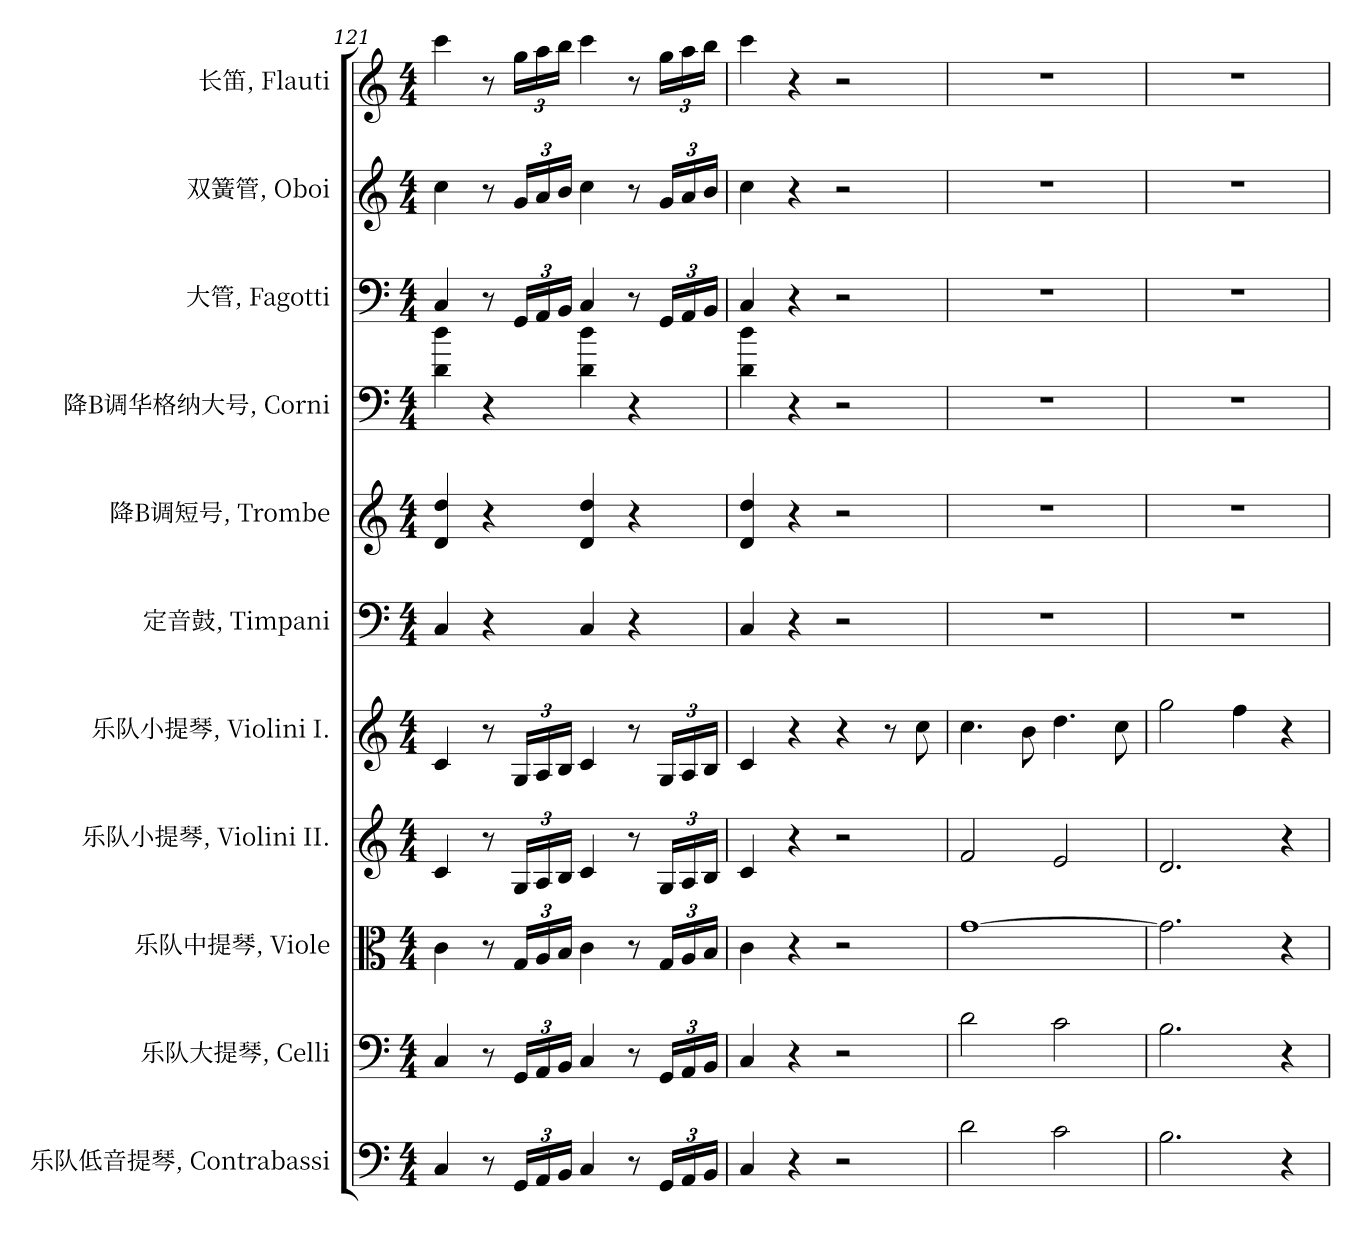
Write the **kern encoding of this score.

**kern	**kern	**kern	**kern	**kern	**kern	**kern	**kern	**kern	**kern	**kern
*part11	*part10	*part9	*part8	*part7	*part6	*part5	*part4	*part3	*part2	*part1
*staff11	*staff10	*staff9	*staff8	*staff7	*staff6	*staff5	*staff4	*staff3	*staff2	*staff1
*I"乐队低音提琴, Contrabassi	*I"乐队大提琴, Celli	*I"乐队中提琴, Viole	*I"乐队小提琴, Violini II.	*I"乐队小提琴, Violini I.	*I"定音鼓, Timpani	*I"降B调短号, Trombe	*I"降B调华格纳大号, Corni	*I"大管, Fagotti	*I"双簧管, Oboi	*I"长笛, Flauti
*I'Cbs.	*	*	*	*	*I'Timp.	*	*	*	*I'Ob.	*I'Fl.
!!LO:PB:g=z
*clefF4	*clefF4	*clefC3	*clefG2	*clefG2	*clefF4	*clefG2	*clefF4	*clefF4	*clefG2	*clefG2
*ITrd7c12	*	*	*	*	*	*ITrd1c2	*ITrd1c2	*	*	*
*k[]	*k[]	*k[]	*k[]	*k[]	*k[]	*k[b-e-]	*k[b-e-]	*k[]	*k[]	*k[]
*M4/4	*M4/4	*M4/4	*M4/4	*M4/4	*M4/4	*M4/4	*M4/4	*M4/4	*M4/4	*M4/4
=121	=121	=121	=121	=121	=121	=121	=121	=121	=121	=121
4CC/	4C/	4c\	4c/	4c/	4C/	4c/ 4cc/	4c\ 4cc\	4C/	4cc\	4ccc\
8r	8r	8r	8r	8r	4r	4r	4r	8r	8r	8r
*Xbrackettup	*Xbrackettup	*Xbrackettup	*Xbrackettup	*Xbrackettup	*	*	*	*Xbrackettup	*Xbrackettup	*Xbrackettup
24GGG/LL	24GG/LL	24G/LL	24G/LL	24G/LL	.	.	.	24GG/LL	24g/LL	24gg\LL
24AAA/	24AA/	24A/	24A/	24A/	.	.	.	24AA/	24a/	24aa\
24BBB/JJ	24BB/JJ	24B/JJ	24B/JJ	24B/JJ	.	.	.	24BB/JJ	24b/JJ	24bb\JJ
4CC/	4C/	4c\	4c/	4c/	4C/	4c/ 4cc/	4c\ 4cc\	4C/	4cc\	4ccc\
8r	8r	8r	8r	8r	4r	4r	4r	8r	8r	8r
24GGG/LL	24GG/LL	24G/LL	24G/LL	24G/LL	.	.	.	24GG/LL	24g/LL	24gg\LL
24AAA/	24AA/	24A/	24A/	24A/	.	.	.	24AA/	24a/	24aa\
24BBB/JJ	24BB/JJ	24B/JJ	24B/JJ	24B/JJ	.	.	.	24BB/JJ	24b/JJ	24bb\JJ
=122	=122	=122	=122	=122	=122	=122	=122	=122	=122	=122
4CC/	4C/	4c\	4c/	4c/	4C/	4c/ 4cc/	4c\ 4cc\	4C/	4cc\	4ccc\
4r	4r	4r	4r	4r	4r	4r	4r	4r	4r	4r
2r	2r	2r	2r	4r	2r	2r	2r	2r	2r	2r
.	.	.	.	8r	.	.	.	.	.	.
.	.	.	.	8cc\	.	.	.	.	.	.
=123	=123	=123	=123	=123	=123	=123	=123	=123	=123	=123
2D\	2d\	[1g	2f/	4.cc\	1r	1r	1r	1r	1r	1r
.	.	.	.	8b\	.	.	.	.	.	.
2C\	2c\	.	2e/	4.dd\	.	.	.	.	.	.
.	.	.	.	8cc\	.	.	.	.	.	.
=124	=124	=124	=124	=124	=124	=124	=124	=124	=124	=124
2.BB\	2.B\	2.g\]	2.d/	2gg\	1r	1r	1r	1r	1r	1r
.	.	.	.	4ff\	.	.	.	.	.	.
4r	4r	4r	4r	4r	.	.	.	.	.	.
=	=	=	=	=	=	=	=	=	=	=
*-	*-	*-	*-	*-	*-	*-	*-	*-	*-	*-
